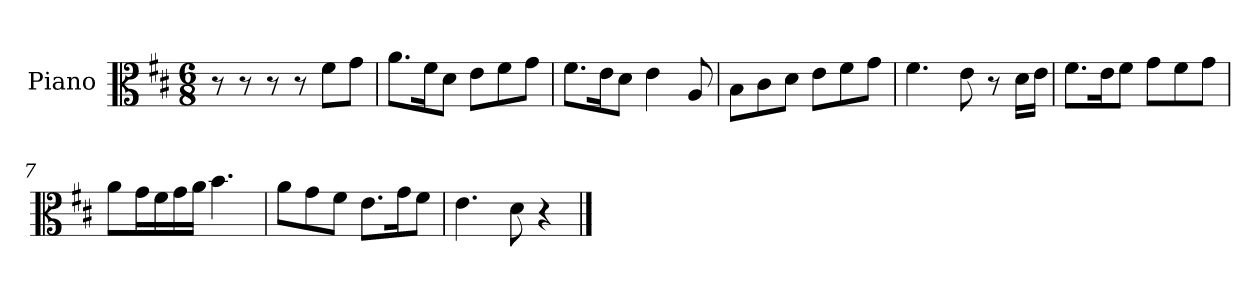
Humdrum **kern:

**kern
*part1
*staff1
*I"Piano
*I'Pno
*clefC3
*k[f#c#]
*M6/8
=1
8r
8r
8r
8r
8f#\L
8g\J
=2
8.a\L
16f#\K
8d\J
8e\L
8f#\
8g\J
=3
8.f#\L
16e\K
8d\J
4e\
8A/
=4
8B\L
8c#\
8d\J
8e\L
8f#\
8g\J
=5
4.f#\
8e\
8r
16d\LL
16e\JJ
=6
8.f#\L
16e\K
8f#\J
8g\L
8f#\
8g\J
=7
8a\L
16g\L
16f#\
16g\
16a\JJ
4.b\
=8
8a\L
8g\
8f#\J
8.e\L
16g\K
8f#\J
=9
4.e\
8d\
4r
==
*-
